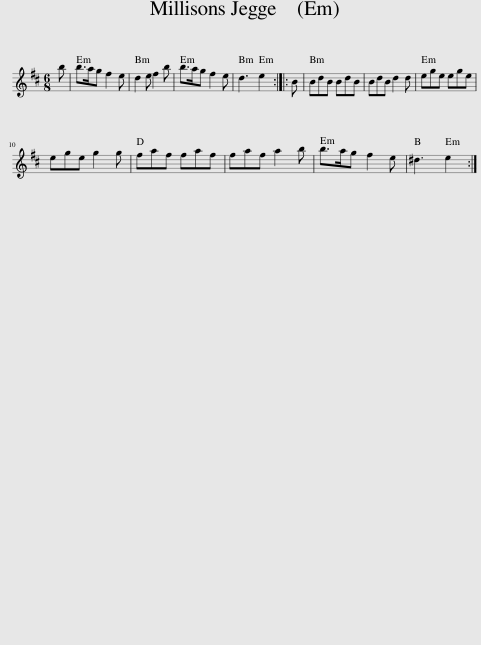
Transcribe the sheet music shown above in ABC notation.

X:1
L:1/8
M:6/8
I:linebreak $
K:D
V:1 treble
V:1
 b | b>ag f2 e | d2 e f2 b | b>ag f2 e | d3 e2 :: %5
 B | BdB BdB | BdB d2 d | ege ege |$ ege g2 g | %10
 faf faf | faf a2 b | b>ag f2 e | ^d3 e2 :| %14
